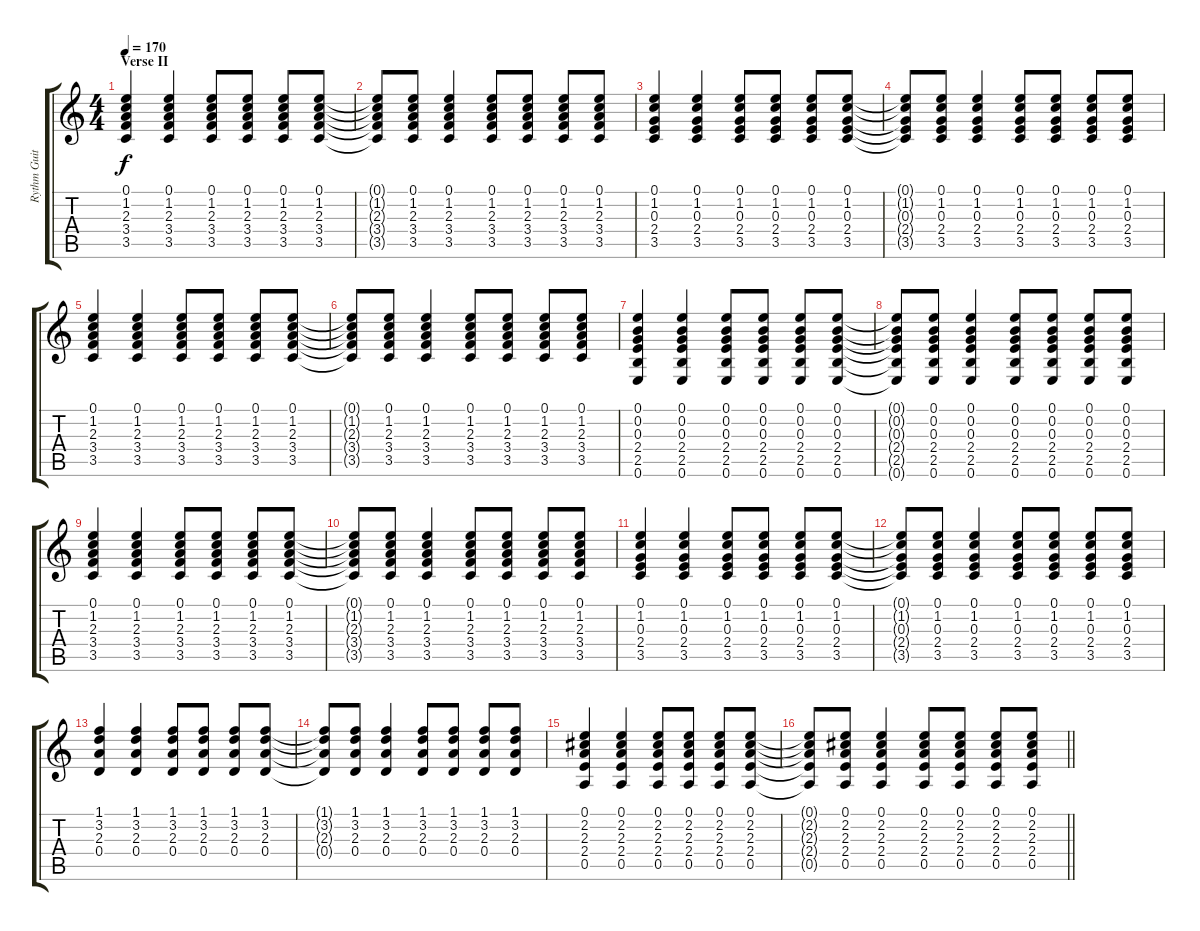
\track ("Rythm Guitar" "Rythm Guit") {instrument distortionguitar}
\staff {score tabs}
\tuning (E4 B3 G3 D3 A2 E2) {hide}
\ts (4 4)
\section ("" "Verse II")
\tempo 170
\clef g2
\ks c
(0.1 1.2 2.3 3.4 3.5).4{dy f} (0.1 1.2 2.3 3.4 3.5).4 (0.1 1.2 2.3 3.4 3.5).8 (0.1 1.2 2.3 3.4 3.5).8 (0.1 1.2 2.3 3.4 3.5).8 (0.1 1.2 2.3 3.4 3.5).8 |
(0.1{t} 1.2{t} 2.3{t} 3.4{t} 3.5{t}).8 (0.1 1.2 2.3 3.4 3.5).8 (0.1 1.2 2.3 3.4 3.5).4 (0.1 1.2 2.3 3.4 3.5).8 (0.1 1.2 2.3 3.4 3.5).8 (0.1 1.2 2.3 3.4 3.5).8 (0.1 1.2 2.3 3.4 3.5).8 |
(0.1 1.2 0.3 2.4 3.5).4 (0.1 1.2 0.3 2.4 3.5).4 (0.1 1.2 0.3 2.4 3.5).8 (0.1 1.2 0.3 2.4 3.5).8 (0.1 1.2 0.3 2.4 3.5).8 (0.1 1.2 0.3 2.4 3.5).8 |
(0.1{t} 1.2{t} 0.3{t} 2.4{t} 3.5{t}).8 (0.1 1.2 0.3 2.4 3.5).8 (0.1 1.2 0.3 2.4 3.5).4 (0.1 1.2 0.3 2.4 3.5).8 (0.1 1.2 0.3 2.4 3.5).8 (0.1 1.2 0.3 2.4 3.5).8 (0.1 1.2 0.3 2.4 3.5).8 |
(0.1 1.2 2.3 3.4 3.5).4 (0.1 1.2 2.3 3.4 3.5).4 (0.1 1.2 2.3 3.4 3.5).8 (0.1 1.2 2.3 3.4 3.5).8 (0.1 1.2 2.3 3.4 3.5).8 (0.1 1.2 2.3 3.4 3.5).8 |
(0.1{t} 1.2{t} 2.3{t} 3.4{t} 3.5{t}).8 (0.1 1.2 2.3 3.4 3.5).8 (0.1 1.2 2.3 3.4 3.5).4 (0.1 1.2 2.3 3.4 3.5).8 (0.1 1.2 2.3 3.4 3.5).8 (0.1 1.2 2.3 3.4 3.5).8 (0.1 1.2 2.3 3.4 3.5).8 |
(0.1 0.2 0.3 2.4 2.5 0.6).4 (0.1 0.2 0.3 2.4 2.5 0.6).4 (0.1 0.2 0.3 2.4 2.5 0.6).8 (0.1 0.2 0.3 2.4 2.5 0.6).8 (0.1 0.2 0.3 2.4 2.5 0.6).8 (0.1 0.2 0.3 2.4 2.5 0.6).8 |
(0.1{t} 0.2{t} 0.3{t} 2.4{t} 2.5{t} 0.6{t}).8 (0.1 0.2 0.3 2.4 2.5 0.6).8 (0.1 0.2 0.3 2.4 2.5 0.6).4 (0.1 0.2 0.3 2.4 2.5 0.6).8 (0.1 0.2 0.3 2.4 2.5 0.6).8 (0.1 0.2 0.3 2.4 2.5 0.6).8 (0.1 0.2 0.3 2.4 2.5 0.6).8 |
(0.1 1.2 2.3 3.4 3.5).4 (0.1 1.2 2.3 3.4 3.5).4 (0.1 1.2 2.3 3.4 3.5).8 (0.1 1.2 2.3 3.4 3.5).8 (0.1 1.2 2.3 3.4 3.5).8 (0.1 1.2 2.3 3.4 3.5).8 |
(0.1{t} 1.2{t} 2.3{t} 3.4{t} 3.5{t}).8 (0.1 1.2 2.3 3.4 3.5).8 (0.1 1.2 2.3 3.4 3.5).4 (0.1 1.2 2.3 3.4 3.5).8 (0.1 1.2 2.3 3.4 3.5).8 (0.1 1.2 2.3 3.4 3.5).8 (0.1 1.2 2.3 3.4 3.5).8 |
(0.1 1.2 0.3 2.4 3.5).4 (0.1 1.2 0.3 2.4 3.5).4 (0.1 1.2 0.3 2.4 3.5).8 (0.1 1.2 0.3 2.4 3.5).8 (0.1 1.2 0.3 2.4 3.5).8 (0.1 1.2 0.3 2.4 3.5).8 |
(0.1{t} 1.2{t} 0.3{t} 2.4{t} 3.5{t}).8 (0.1 1.2 0.3 2.4 3.5).8 (0.1 1.2 0.3 2.4 3.5).4 (0.1 1.2 0.3 2.4 3.5).8 (0.1 1.2 0.3 2.4 3.5).8 (0.1 1.2 0.3 2.4 3.5).8 (0.1 1.2 0.3 2.4 3.5).8 |
(1.1 3.2 2.3 0.4).4 (1.1 3.2 2.3 0.4).4 (1.1 3.2 2.3 0.4).8 (1.1 3.2 2.3 0.4).8 (1.1 3.2 2.3 0.4).8 (1.1 3.2 2.3 0.4).8 |
(1.1{t} 3.2{t} 2.3{t} 0.4{t}).8 (1.1 3.2 2.3 0.4).8 (1.1 3.2 2.3 0.4).4 (1.1 3.2 2.3 0.4).8 (1.1 3.2 2.3 0.4).8 (1.1 3.2 2.3 0.4).8 (1.1 3.2 2.3 0.4).8 |
(0.1 2.2 2.3 2.4 0.5).4 (0.1 2.2 2.3 2.4 0.5).4 (0.1 2.2 2.3 2.4 0.5).8 (0.1 2.2 2.3 2.4 0.5).8 (0.1 2.2 2.3 2.4 0.5).8 (0.1 2.2 2.3 2.4 0.5).8 |
\barLineRight lightlight
(0.1{t} 2.2{t} 2.3{t} 2.4{t} 0.5{t}).8 (0.1 2.2 2.3 2.4 0.5).8 (0.1 2.2 2.3 2.4 0.5).4 (0.1 2.2 2.3 2.4 0.5).8 (0.1 2.2 2.3 2.4 0.5).8 (0.1 2.2 2.3 2.4 0.5).8 (0.1 2.2 2.3 2.4 0.5).8
